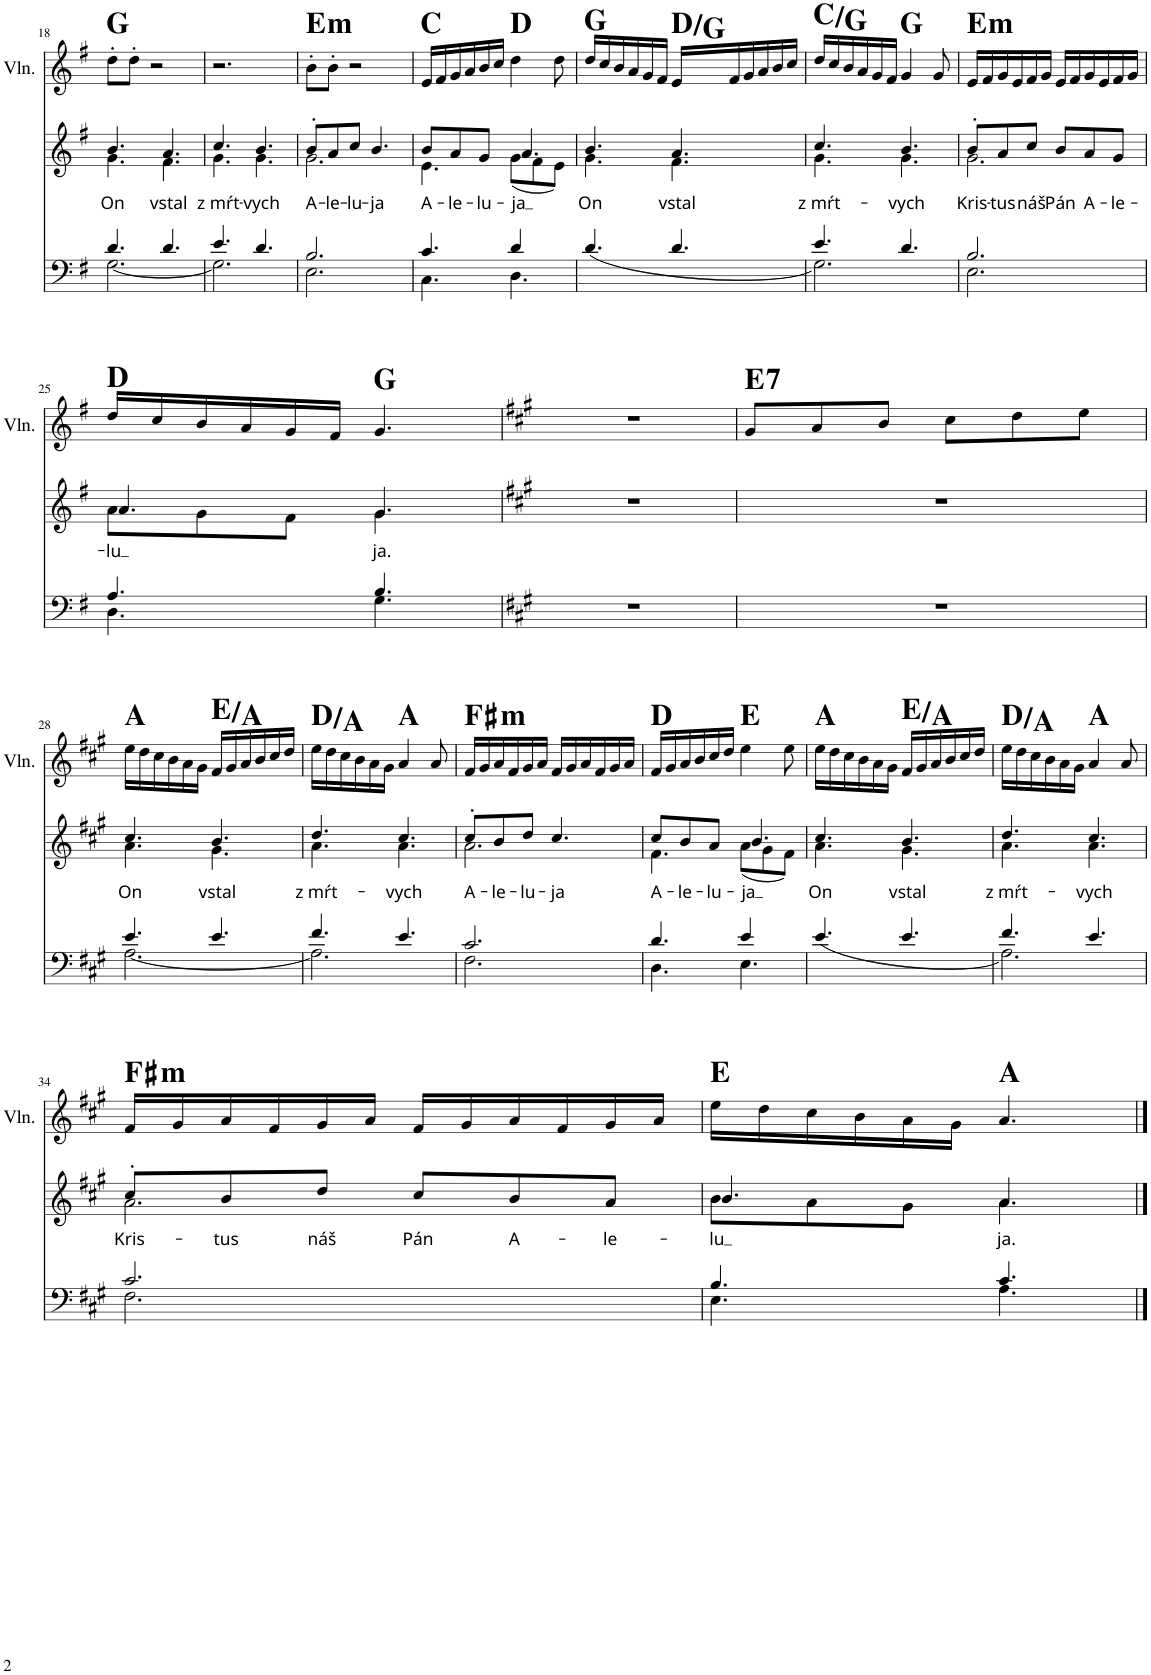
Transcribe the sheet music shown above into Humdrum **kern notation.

**kern	**kern	**text	**kern	**harte
*part3	*part2	*part2	*part1	*part1
*staff3	*staff2	*staff2	*staff1	*
*I"Voice	*I"Voice	*	*I"Violin	*
*I'V	*I'V	*	*I'Vln.	*
!!LO:PB:g=z
*clefF4	*clefG2	*	*clefG2	*
*k[f#]	*k[f#]	*	*k[f#]	*
*M6/8	*M6/8	*	*M6/8	*
=18	=18	=18	=18	=18
*^	*	*	*	*
!	!	!	!LO:LY:b	!	!
*	*	*^	*	*	*
4.d/	[<2.G\	4.b/	4.g\	On	8dd'\L	G:maj
.	.	.	.	.	8dd'\J	.
.	.	.	.	.	2r	.
!	!	!	!	!LO:LY:b	!	!
4.d/	.	4.a/	4.f#\	vstal	.	.
=19	=19	=19	=19	=19	=19	=19
!	!	!	!	!LO:LY:b	!	!
4.e/	2.G\]	4.cc/	4.g\	z mŕt-	2.r	.
!	!	!	!	!LO:LY:b	!	!
4.d/	.	4.b/	4.g\	-vych	.	.
=20	=20	=20	=20	=20	=20	=20
!	!	!	!	!LO:LY:b	!	!LO:H:kt=m
2.B/	2.E\	8b'/L	2.g\	A-	8b'\L	E:min
!	!	!	!	!LO:LY:b	!	!
.	.	8a/	.	-le-	8b'\J	.
!	!	!	!	!LO:LY:b	!	!
.	.	8cc/J	.	-lu-	2r	.
!	!	!	!	!LO:LY:b	!	!
.	.	4.b/	.	-ja	.	.
=21	=21	=21	=21	=21	=21	=21
!	!	!	!	!LO:LY:b	!	!
4.c/	4.C\	8b/L	4.e\	A-	16e/LL	C:maj
.	.	.	.	.	16f#/	.
!	!	!	!	!LO:LY:b	!	!
.	.	8a/	.	-le-	16g/	.
.	.	.	.	.	16a/	.
!	!	!	!	!LO:LY:b	!	!
.	.	8g/J	.	-lu-	16b/	.
.	.	.	.	.	16cc/JJ	.
!	!	!	!	!LO:LY:b	!	!
4d/	4.D\	4.a/	(<8g\L	-ja	4dd\	D:maj
.	.	.	8f#\	.	.	.
8ryy	.	.	8e\J)	.	8dd\	.
*v	*v	*	*	*	*	*
=22	=22	=22	=22	=22	=22
!	!	!	!LO:LY:b	!	!
(<4.d/	4.b/	4.g\	On	16dd/LL	G:maj
.	.	.	.	16cc/	.
.	.	.	.	16b/	.
.	.	.	.	16a/	.
.	.	.	.	16g/	.
.	.	.	.	16f#/JJ	.
!	!	!	!LO:LY:b	!	!
4.d/	4.a/	4.f#\	vstal	16e/LL	D:maj/4
!	!	!	!	!	!LO:H:kt=N.C.
.	.	.	.	16f#/	N
.	.	.	.	16g/	.
.	.	.	.	16a/	.
.	.	.	.	16b/	.
.	.	.	.	16cc/JJ	.
=23	=23	=23	=23	=23	=23
*^	*	*	*	*	*
!	!	!	!	!LO:LY:b	!	!
4.e/	2.G\)	4.cc/	4.g\	z mŕt-	16dd/LL	C:maj/5
.	.	.	.	.	16cc/	.
.	.	.	.	.	16b/	.
.	.	.	.	.	16a/	.
.	.	.	.	.	16g/	.
.	.	.	.	.	16f#/JJ	.
!	!	!	!	!LO:LY:b	!	!
4.d/	.	4.b/	4.g\	-vych	4g/	G:maj
.	.	.	.	.	8g/	.
=24	=24	=24	=24	=24	=24	=24
!	!	!	!	!LO:LY:b	!	!LO:H:kt=m
2.B/	2.E\	8b'/L	2.g\	Kris-	16e/LL	E:min
.	.	.	.	.	16f#/	.
!	!	!	!	!LO:LY:b	!	!
.	.	8a/	.	-tus	16g/	.
.	.	.	.	.	16e/	.
!	!	!	!	!LO:LY:b	!	!
.	.	8cc/J	.	náš	16f#/	.
.	.	.	.	.	16g/JJ	.
!	!	!	!	!LO:LY:b	!	!
.	.	8b/L	.	Pán	16e/LL	.
.	.	.	.	.	16f#/	.
!	!	!	!	!LO:LY:b	!	!
.	.	8a/	.	A-	16g/	.
.	.	.	.	.	16e/	.
!	!	!	!	!LO:LY:b	!	!
.	.	8g/J	.	-le-	16f#/	.
.	.	.	.	.	16g/JJ	.
!!LO:LB:g=z
=25	=25	=25	=25	=25	=25	=25
!	!	!	!	!LO:LY:b	!	!
4.A/	4.D\	4.a/	8a\L	-lu	16dd/LL	D:maj
.	.	.	.	.	16cc/	.
.	.	.	8g\	.	16b/	.
.	.	.	.	.	16a/	.
.	.	.	8f#\J	.	16g/	.
.	.	.	.	.	16f#/JJ	.
!	!	!	!	!LO:LY:b	!	!
4.B/	4.G\	4.g/	4.g\	ja.	4.g/	G:maj
*v	*v	*	*	*	*	*
*	*v	*v	*	*	*
=26	=26	=26	=26	=26
*k[f#c#g#]	*k[f#c#g#]	*	*k[f#c#g#]	*
2.r	2.r	.	2.r	.
=27	=27	=27	=27	=27
!	!	!	!	!LO:H:kt=7
2.r	2.r	.	8g#/L	E:7
.	.	.	8a/	.
.	.	.	8b/J	.
.	.	.	8cc#\L	.
.	.	.	8dd\	.
.	.	.	8ee\J	.
!!LO:LB:g=z
=28	=28	=28	=28	=28
*^	*	*	*	*
!	!	!	!LO:LY:b	!	!
*	*	*^	*	*	*
4.e/	[<2.A\	4.cc#/	4.a\	On	16ee\LL	A:maj
.	.	.	.	.	16dd\	.
.	.	.	.	.	16cc#\	.
.	.	.	.	.	16b\	.
.	.	.	.	.	16a\	.
.	.	.	.	.	16g#\JJ	.
!	!	!	!	!LO:LY:b	!	!
4.e/	.	4.b/	4.g#\	vstal	16f#/LL	E:maj/4
.	.	.	.	.	16g#/	.
.	.	.	.	.	16a/	.
.	.	.	.	.	16b/	.
.	.	.	.	.	16cc#/	.
.	.	.	.	.	16dd/JJ	.
=29	=29	=29	=29	=29	=29	=29
!	!	!	!	!LO:LY:b	!	!
4.f#/	2.A\]	4.dd/	4.a\	z mŕt-	16ee\LL	D:maj/5
.	.	.	.	.	16dd\	.
.	.	.	.	.	16cc#\	.
.	.	.	.	.	16b\	.
.	.	.	.	.	16a\	.
.	.	.	.	.	16g#\JJ	.
!	!	!	!	!LO:LY:b	!	!
4.e/	.	4.cc#/	4.a\	-vych	4a/	A:maj
.	.	.	.	.	8a/	.
=30	=30	=30	=30	=30	=30	=30
!	!	!	!	!LO:LY:b	!	!LO:H:kt=m
2.c#/	2.F#\	8cc#'/L	2.a\	A-	16f#/LL	F#:min
.	.	.	.	.	16g#/	.
!	!	!	!	!LO:LY:b	!	!
.	.	8b/	.	-le-	16a/	.
.	.	.	.	.	16f#/	.
!	!	!	!	!LO:LY:b	!	!
.	.	8dd/J	.	-lu-	16g#/	.
.	.	.	.	.	16a/JJ	.
!	!	!	!	!LO:LY:b	!	!
.	.	4.cc#/	.	-ja	16f#/LL	.
.	.	.	.	.	16g#/	.
.	.	.	.	.	16a/	.
.	.	.	.	.	16f#/	.
.	.	.	.	.	16g#/	.
.	.	.	.	.	16a/JJ	.
=31	=31	=31	=31	=31	=31	=31
!	!	!	!	!LO:LY:b	!	!
4.d/	4.D\	8cc#/L	4.f#\	A-	16f#/LL	D:maj
.	.	.	.	.	16g#/	.
!	!	!	!	!LO:LY:b	!	!
.	.	8b/	.	-le-	16a/	.
.	.	.	.	.	16b/	.
!	!	!	!	!LO:LY:b	!	!
.	.	8a/J	.	-lu-	16cc#/	.
.	.	.	.	.	16dd/JJ	.
!	!	!	!	!LO:LY:b	!	!
4e/	4.E\	4.b/	(<8a\L	-ja	4ee\	E:maj
.	.	.	8g#\	.	.	.
8ryy	.	.	8f#\J)	.	8ee\	.
*v	*v	*	*	*	*	*
=32	=32	=32	=32	=32	=32
!	!	!	!LO:LY:b	!	!
(<4.e/	4.cc#/	4.a\	On	16ee\LL	A:maj
.	.	.	.	16dd\	.
.	.	.	.	16cc#\	.
.	.	.	.	16b\	.
.	.	.	.	16a\	.
.	.	.	.	16g#\JJ	.
!	!	!	!LO:LY:b	!	!
4.e/	4.b/	4.g#\	vstal	16f#/LL	E:maj/4
.	.	.	.	16g#/	.
.	.	.	.	16a/	.
.	.	.	.	16b/	.
.	.	.	.	16cc#/	.
.	.	.	.	16dd/JJ	.
=33	=33	=33	=33	=33	=33
*^	*	*	*	*	*
!	!	!	!	!LO:LY:b	!	!
4.f#/	2.A\)	4.dd/	4.a\	z mŕt-	16ee\LL	D:maj/5
.	.	.	.	.	16dd\	.
.	.	.	.	.	16cc#\	.
.	.	.	.	.	16b\	.
.	.	.	.	.	16a\	.
.	.	.	.	.	16g#\JJ	.
!	!	!	!	!LO:LY:b	!	!
4.e/	.	4.cc#/	4.a\	-vych	4a/	A:maj
.	.	.	.	.	8a/	.
!!LO:LB:g=z
=34	=34	=34	=34	=34	=34	=34
!	!	!	!	!LO:LY:b	!	!LO:H:kt=m
2.c#/	2.F#\	8cc#'/L	2.a\	Kris-	16f#/LL	F#:min
.	.	.	.	.	16g#/	.
!	!	!	!	!LO:LY:b	!	!
.	.	8b/	.	-tus	16a/	.
.	.	.	.	.	16f#/	.
!	!	!	!	!LO:LY:b	!	!
.	.	8dd/J	.	náš	16g#/	.
.	.	.	.	.	16a/JJ	.
!	!	!	!	!LO:LY:b	!	!
.	.	8cc#/L	.	Pán	16f#/LL	.
.	.	.	.	.	16g#/	.
!	!	!	!	!LO:LY:b	!	!
.	.	8b/	.	A-	16a/	.
.	.	.	.	.	16f#/	.
!	!	!	!	!LO:LY:b	!	!
.	.	8a/J	.	-le-	16g#/	.
.	.	.	.	.	16a/JJ	.
=35	=35	=35	=35	=35	=35	=35
!	!	!	!	!LO:LY:b	!	!
4.B/	4.E\	4.b/	8b\L	-lu	16ee\LL	E:maj
.	.	.	.	.	16dd\	.
.	.	.	8a\	.	16cc#\	.
.	.	.	.	.	16b\	.
.	.	.	8g#\J	.	16a\	.
.	.	.	.	.	16g#\JJ	.
!	!	!	!	!LO:LY:b	!	!
4.c#/	4.A\	4.a/	4.a\	ja.	4.a/	A:maj
*v	*v	*	*	*	*	*
*	*v	*v	*	*	*
==	==	==	==	==
*-	*-	*-	*-	*-
